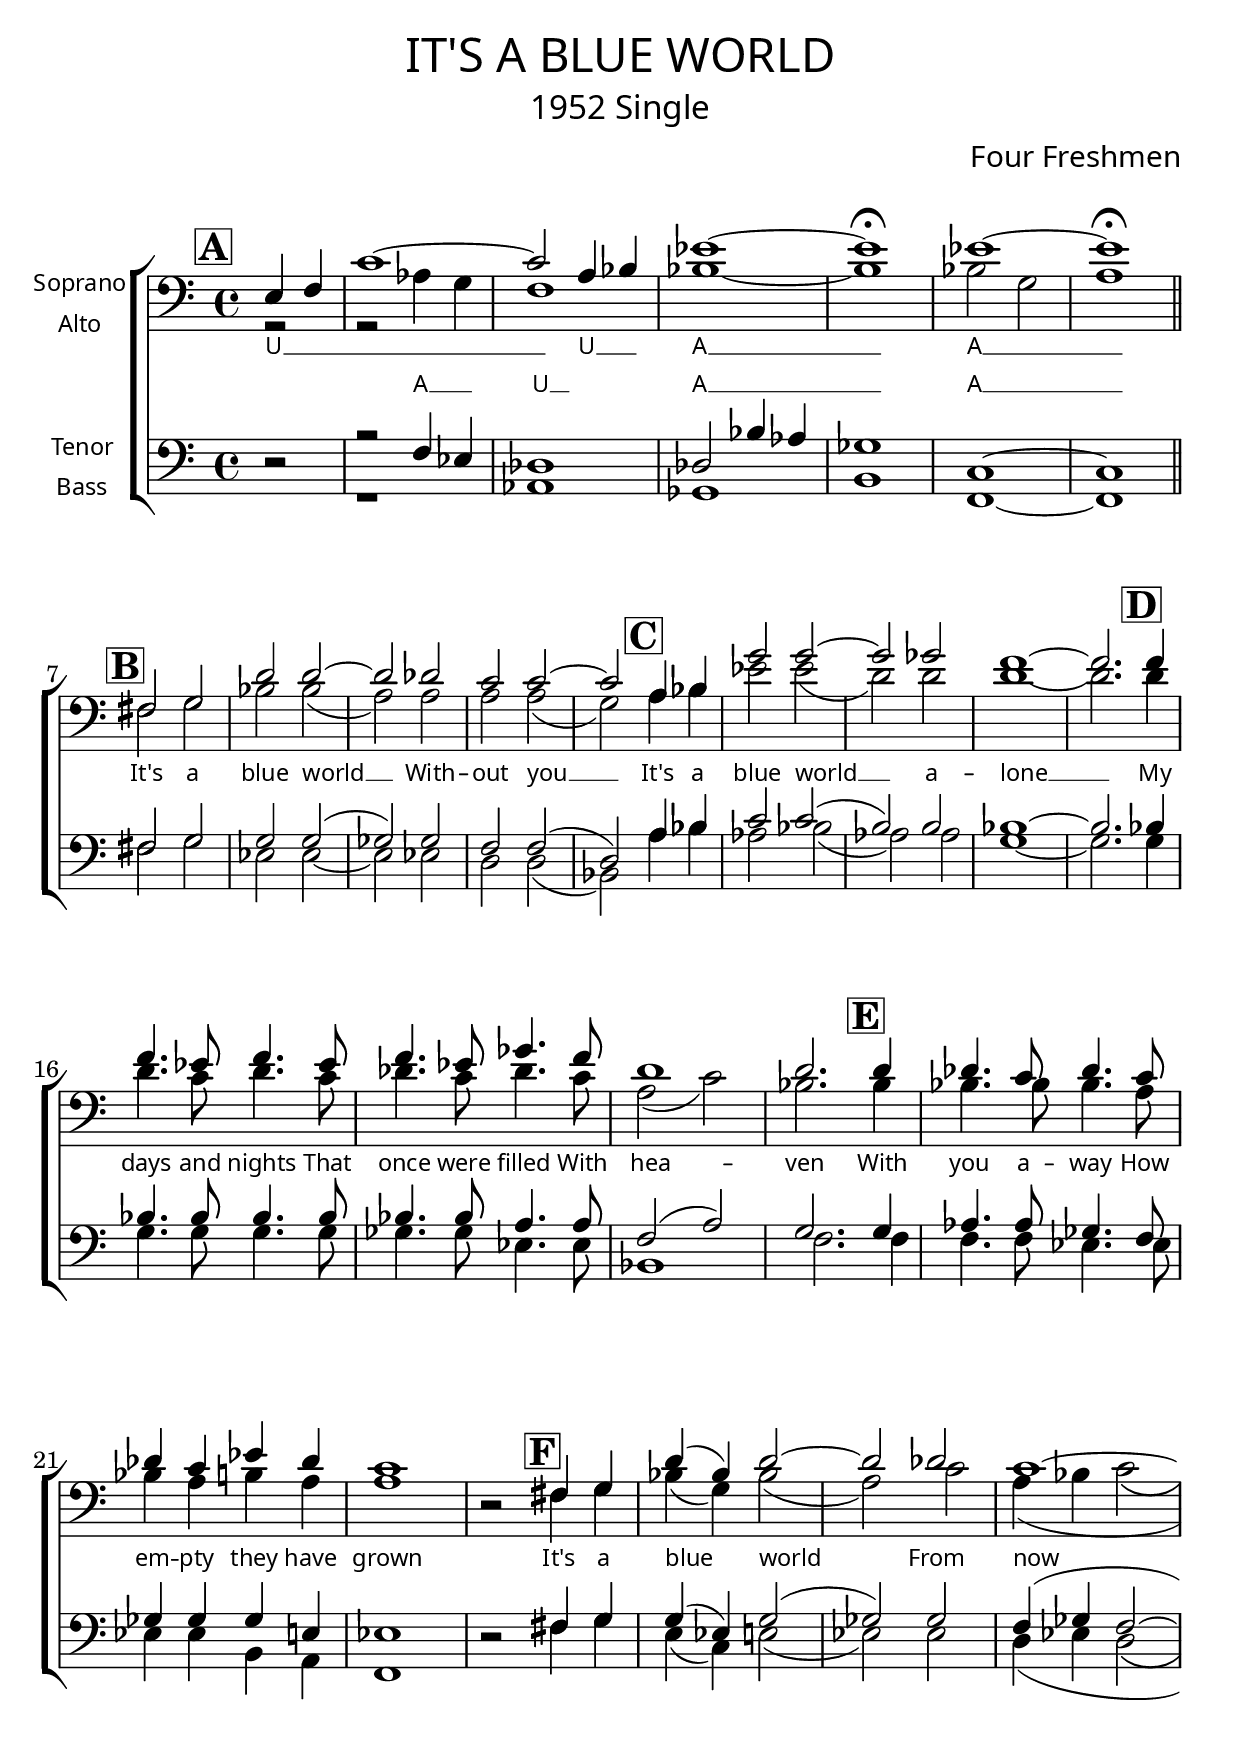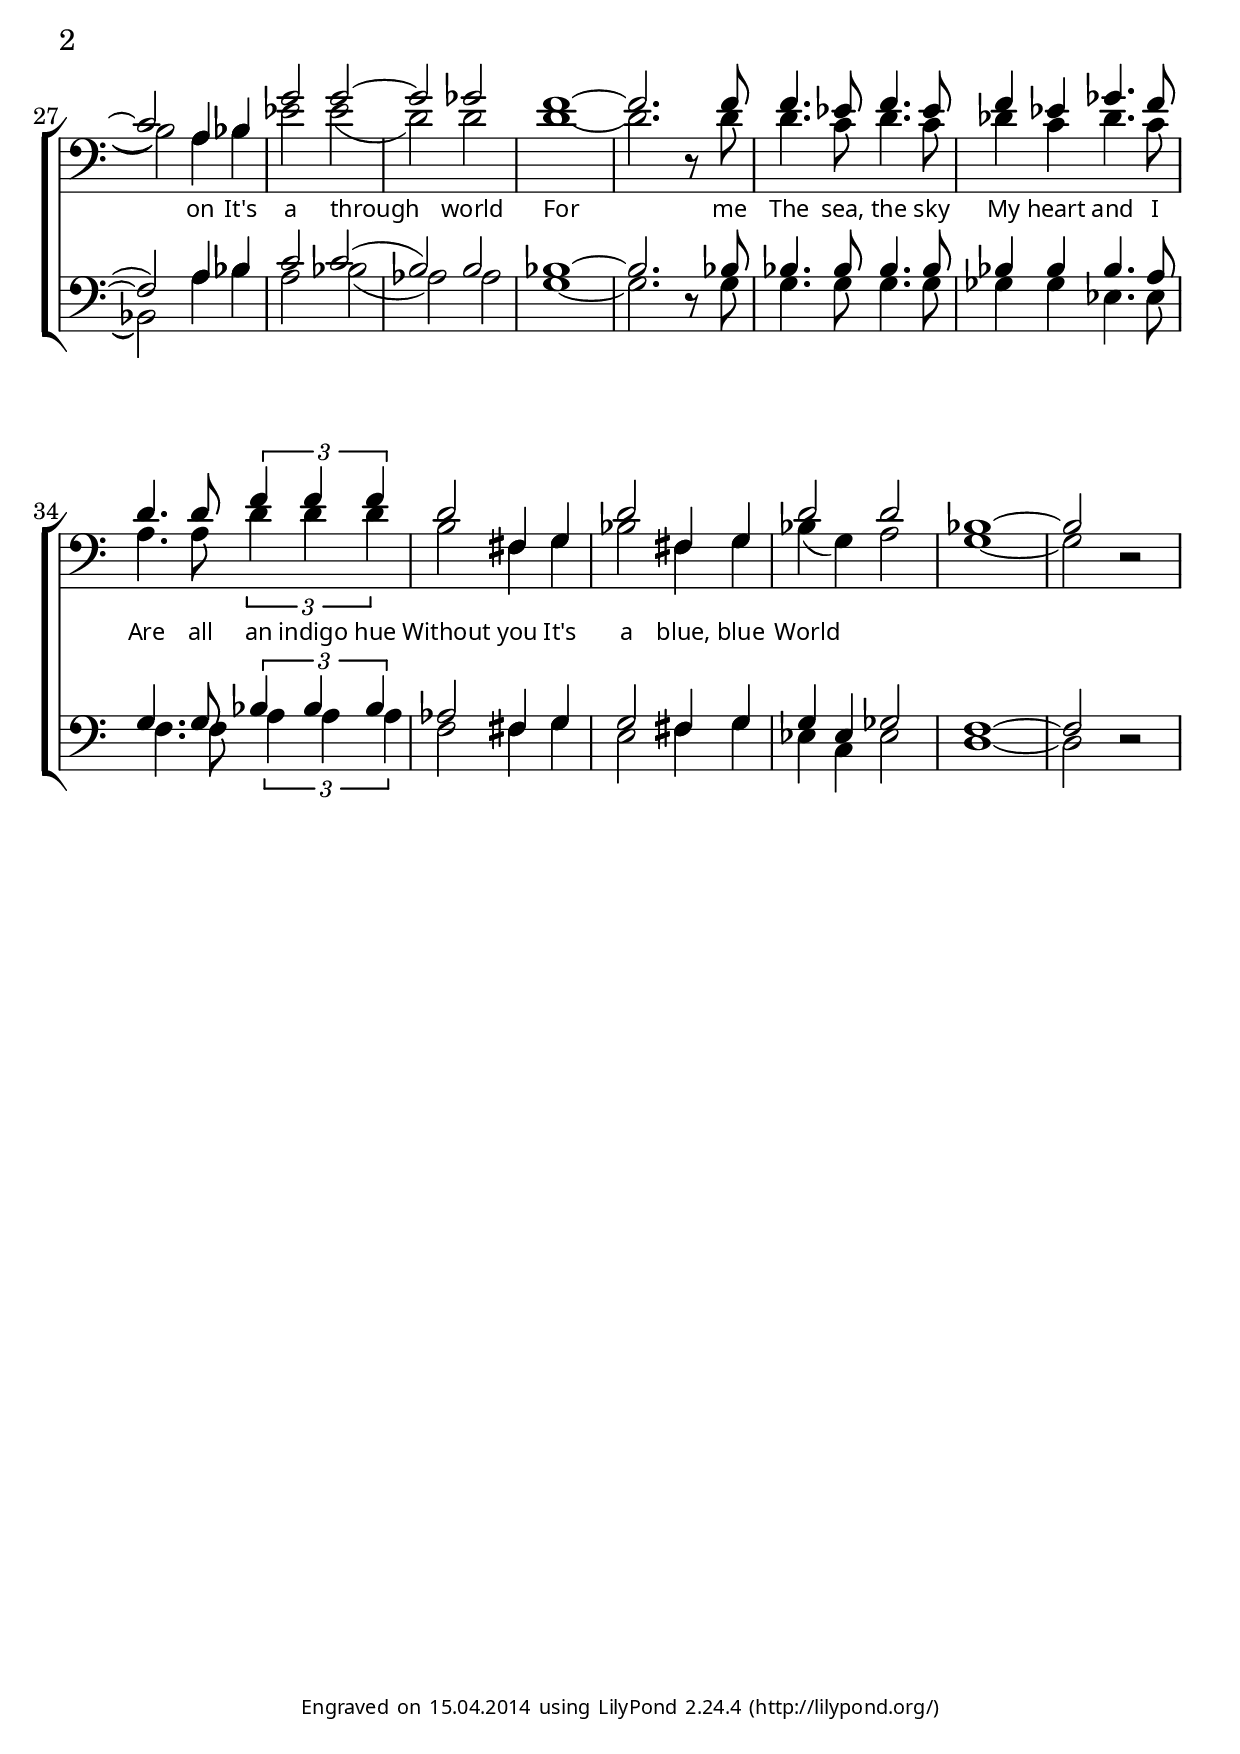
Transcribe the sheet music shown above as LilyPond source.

\version "2.18.2"


date = "15.04.2014"

\header {
  title = \markup { \override #'(font-name . "JohnSans Medium Pro") "IT'S A BLUE WORLD" }
  subtitle = \markup { \override #'(font-name . "JohnSans Medium Pro") "1952 Single" }
  composer = \markup { \override #'(font-name . "JohnSans Medium Pro") "Four Freshmen" }
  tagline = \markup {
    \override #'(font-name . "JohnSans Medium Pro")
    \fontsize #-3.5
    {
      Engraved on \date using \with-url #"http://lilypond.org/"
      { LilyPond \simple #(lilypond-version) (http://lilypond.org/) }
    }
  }
}

#(set-global-staff-size 26)
\paper {
  markup-system-spacing #'padding = #3
}

\include "deutsch.ly"

%% http://lsr.dsi.unimi.it/LSR/Item?id=336
%% see also http://code.google.com/p/lilypond/issues/detail?id=1228

%% Usage:
%%   \new Staff \with {
%%     \override RestCollision.positioning-done = #merge-rests-on-positioning
%%   } << \somevoice \\ \othervoice >>
%% or (globally):
%%   \layout {
%%     \context {
%%       \Staff
%%       \override RestCollision.positioning-done = #merge-rests-on-positioning
%%     }
%%   } 
%%
%% Limitations:
%% - only handles two voices
%% - does not handle multi-measure/whole-measure rests

#(define (rest-score r)
   (let ((score 0)
         (yoff (ly:grob-property-data r 'Y-offset))
         (sp (ly:grob-property-data r 'staff-position)))
     (if (number? yoff)
         (set! score (+ score 2))
         (if (eq? yoff 'calculation-in-progress)
             (set! score (- score 3))))
     (and (number? sp)
          (<= 0 2 sp)
          (set! score (+ score 2))
          (set! score (- score (abs (- 1 sp)))))
     score))

#(define (merge-rests-on-positioning grob)
   (let* ((can-merge #f)
          (elts (ly:grob-object grob 'elements))
          (num-elts (and (ly:grob-array? elts)
                         (ly:grob-array-length elts)))
          (two-voice? (= num-elts 2)))
     (if two-voice?
         (let* ((v1-grob (ly:grob-array-ref elts 0))
                (v2-grob (ly:grob-array-ref elts 1))
                (v1-rest (ly:grob-object v1-grob 'rest))
                (v2-rest (ly:grob-object v2-grob 'rest)))
           (and
            (ly:grob? v1-rest)
            (ly:grob? v2-rest)	     	   
            (let* ((v1-duration-log (ly:grob-property v1-rest 'duration-log))
                   (v2-duration-log (ly:grob-property v2-rest 'duration-log))
                   (v1-dot (ly:grob-object v1-rest 'dot))
                   (v2-dot (ly:grob-object v2-rest 'dot))
                   (v1-dot-count (and (ly:grob? v1-dot)
                                      (ly:grob-property v1-dot 'dot-count -1)))
                   (v2-dot-count (and (ly:grob? v2-dot)
                                      (ly:grob-property v2-dot 'dot-count -1))))
              (set! can-merge
                    (and 
                     (number? v1-duration-log)
                     (number? v2-duration-log)
                     (= v1-duration-log v2-duration-log)
                     (eq? v1-dot-count v2-dot-count)))
              (if can-merge
                  ;; keep the rest that looks best:
                  (let* ((keep-v1? (>= (rest-score v1-rest)
                                       (rest-score v2-rest)))
                         (rest-to-keep (if keep-v1? v1-rest v2-rest))
                         (dot-to-kill (if keep-v1? v2-dot v1-dot)))
                    ;; uncomment if you're curious of which rest was chosen:
                    ;;(ly:grob-set-property! v1-rest 'color green)
                    ;;(ly:grob-set-property! v2-rest 'color blue)
                    (ly:grob-suicide! (if keep-v1? v2-rest v1-rest))
                    (if (ly:grob? dot-to-kill)
                        (ly:grob-suicide! dot-to-kill))
                    (ly:grob-set-property! rest-to-keep 'direction 0)
                    (ly:rest::y-offset-callback rest-to-keep)))))))
     (if can-merge
         #t
         (ly:rest-collision::calc-positioning-done grob))))


global = {
  \key c \major
  \time 4/4
}

soprano = \relative c {
  \set Score.markFormatter = #format-mark-box-letters
  %uvod
  \mark \default
  \partial 2
  e4 f |
  c'1 ~ |
  c2 a4 b |
  es1 ~ |
  es1\fermata |
  es1 ~ |
  es1\fermata | \bar "||"

  %kitica
  \mark \default
  fis,2 g |
  d'2d ~ |
  d des |
  c c ~ |
  %cudan takt
  c2 a4 b |
  g'2 g ~ |
  g2 ges |
  f1 ~ |
  f2. 
  \mark \default
  f4 |
  f4. es8 f4. es8 |
  f4. es8 ges4. f8 |
  d1 |
  d2. 
  \mark \default
  d4 |
  des4. c8 des4. c8 |
  des4 c es des |
  c1 |
  r2
  
  %kitica 2
  fis,4 g |
  d'4( b) d2 ~ |
  d2 des |
  c1 ~ |
  c2 a4 b |
  g'2 g ~ |
  g2 ges |
  f1 ~ |
  f2. r8 f8 |
  f4. es8 f4. es8 |
  f4 es ges4. f8 |
  d4. d8 \times 2/3 {f4 f f} |
  d2 fis,4 g |
  d'2 fis,4 g |
  d'2 d |
  b1 ~ |
  b2 r2 |
}
sopWords = \lyricmode {
  hi hi hi hi
}

alto = \relative c {
  r2 |
  r2 as'4 g |
  f1 |
  b1 ~ |
  b1 |
  b2 g |
  a1 |
  
  %kitica 1
  fis2 g |
  b2 b( |
  a2) a |
  a2 a( |
  g) 
  \mark \default
  a4 b |
  es2 es( |
  d2) d |
  d1 ~ |
  d2. d4 |
  d4. c8 d4. c8 |
  %provjeri des ili d
  des4. c8 des4. c8 |
  a2 ( c ) |
  b2. b4 |
  b4. b8 b4. a8 |
  b4 a h a |
  a1 |
  r2 
  
  %kitica 2
  \mark \default
  fis4 g |
  b4( g) b2( |
  a2) c |
  a4( b c2\( |
  h2\)) a4 b |
  es2 es( |
  d2) d |
  d1 ~ |
  d2. r8 d8 |
  d4. c8 d4. c8 |
  des4 c des4. c8 |
  a4. a8 \times 2/3 {d4 d d} |
  h2 fis4 g |
  b2 fis4 g |
  b4( g) a2 |
  g1 ~ |
  g2 r2 |
}
altoWords = \lyricmode {
  %ha ha ha ha
}

tenor = \relative c {
  r2 |
  r2 f4 es |
  des1 |
  des2 b'4 as |
  ges1 |
  c,1 ~ |
  c1 |
  
  %kitica 1
  fis2 g |
  g2 g ( |
  ges2 ) ges |
  f2 f ( |
  d2 ) a'4 b |
  
  c2 c ( |
  h ) h |
  b1 ~ |
  b2. b4 |
  b4. b8 b4. b8 |
  b4. b8 a4. a8 |
  f2 ( a ) |
  g2. g4 |
  as4. as8 ges4. f8 |
  ges4 ges ges e |
  es1 |
  r2 
  
  %kitica 2
  fis4 g |
  g4( es) g2( |
  ges2) ges |
  f4( ges f2 ~ |
  f2) a4 b |
  c2 c( |
  h2) h |
  b1 ~ |
  b2. r8 b8 |
  b4. b8 b4. b8 |
  b4 b b4. a8 |
  g4. g8 \times 2/3 {b4 b b} |
  as2 fis4 g |
  g2 fis4 g |
  g4 es ges2 |
  f1 ~ |
  f2 r2 |
}
tenorWords = \lyricmode {
  %hu hu hu hu
}

verse = \lyricmode {
  
  \override LyricText #'font-name = #"JohnSans Text Pro"
  \override LyricText #'font-size = #-2
  % Lyarics follow here.
  U __ _ _
  U __ _
  A __
  A __
  
  It's a blue world __
  With -- out you __
  It's a blue world __
  a -- lone __

  My days and nights
  That once were filled
  With hea -- ven

  With you a -- way
  How em -- pty they have grown

  It's a blue world
  From now on
  It's a through world
  For me

  The sea, the sky
  My heart and I
  Are all an indigo hue
  Without you
  It's a blue, blue
  World 
}

altoverse = \lyricmode {
  
  \override LyricText #'font-name = #"JohnSans Text Pro"
  \override LyricText #'font-size = #-2
  % Lyarics follow here.
  
  A __ _ U __ A
  __ A __ _ _
  
}

bass = \relative c {
  r2 |
  r1 |
  as1 |
  ges1 |
  h1 |
  f1 ~ |
  f1 |
  
  %kitica 1
  fis'2 g
  es2 es2 ~ |
  es es |
  d2 d (
  b2 ) a'4 b |
  
  as2 b ( |
  as ) as |
  g1 ~ |
  g2. g4 |
  g4. g8 g4. g8 |
  ges4. ges8 es4. es8 |
  b1 |
  f'2. f4 |
  f4. f8 es4. es8 |
  es4 es h a |
  f1 |
  r2
  
  %kitica 2
  fis'4 g |
  e4( c) e2( |
  es2) es |
  d4( es d2\( |
  b2)\) a'4 b |
  a2 b2( |
  as2) as |
  g1 ~ |
  g2. r8 g8 |
  g4. g8 g4. g8 |
  ges4 ges es4. es8 %pitanje daj je osminka es?
  f4. f8 \times 2/3 {a4 a a} |
  f2 fis4 g |
  e2 fis4 g |
  es4 c es2 |
  d1 ~ |
  d2 r2 |
}
bassWords = \lyricmode {
  %ho ho ho ho
}

%\score {
%  \new ChoirStaff <<
%    \new Lyrics = "sopranos" \with {
%      % this is needed for lyrics above a staff
%      \override VerticalAxisGroup #'staff-affinity = #DOWN
%    }
%    \new Staff = "women" <<
%      \clef bass
%      \new Voice = "sopranos" {
%        \voiceOne
%        << \global \sopMusic >>
%      }
%      \new Voice = "altos" {
%        \voiceTwo
%        << \global \altoMusic >>
%      }
%    >>
%    \new Lyrics = "altos"
%    \new Lyrics = "tenors" \with {
%      % this is needed for lyrics above a staff
%      \override VerticalAxisGroup #'staff-affinity = #DOWN
%    }
%    \new Staff = "men" <<
%      \clef bass
%      \new Voice = "tenors" {
%        \voiceOne
%        << \global \tenorMusic >>
%      }
%      \new Voice = "basses" {
%        \voiceTwo << \global \bassMusic >>
%      }
%    >>
%    \new Lyrics = "basses"
%    %\context Lyrics = "sopranos" \lyricsto "sopranos" \sopWords
%    \context Lyrics = "altos" \lyricsto "altos" \altoWords
%    %\context Lyrics = "tenors" \lyricsto "tenors" \tenorWords
%    %\context Lyrics = "basses" \lyricsto "basses" \bassWords
%  >>
%  \layout {}
%  \midi { \tempo 4 = 72 }
%}

\score {
  \new ChoirStaff <<
    \new Staff \with {
      %midiInstrument = "choir aahs"
      instrumentName = \markup \center-column { \override #'(font-name . "JohnSans Medium Pro") \tiny "Soprano" \override #'(font-name . "JohnSans Medium Pro") \tiny "Alto" }
      \override RestCollision.positioning-done = #merge-rests-on-positioning
    } <<
      \new Voice = "soprano" { \clef bass \voiceOne \soprano }
      %\new Voice = "soprano" { \voiceOne \soprano }
      \new Voice = "alto" { \voiceTwo \alto }
    >>
    
    \new Lyrics \with {
      \override VerticalAxisGroup #'staff-affinity = #CENTER
    } \lyricsto "soprano" { \verse }
    
    \new Lyrics \with {
      \override VerticalAxisGroup #'staff-affinity = #CENTER
    } \lyricsto "alto" { \altoverse }
    
    \new Staff \with {
      %midiInstrument = "choir aahs"
      instrumentName = \markup \center-column { \override #'(font-name . "JohnSans Medium Pro") \tiny "Tenor" \override #'(font-name . "JohnSans Medium Pro") \tiny "Bass" }
      \override RestCollision.positioning-done = #merge-rests-on-positioning
    } <<
      \clef bass
      \new Voice = "tenor" { \voiceOne \tenor }
      \new Voice = "bass" { \voiceTwo \bass }
    >>
  >>
  \layout { }
  \midi {
    \context {
      \Score
      tempoWholesPerMinute = #(ly:make-moment 72 4)
    }
  }
}

